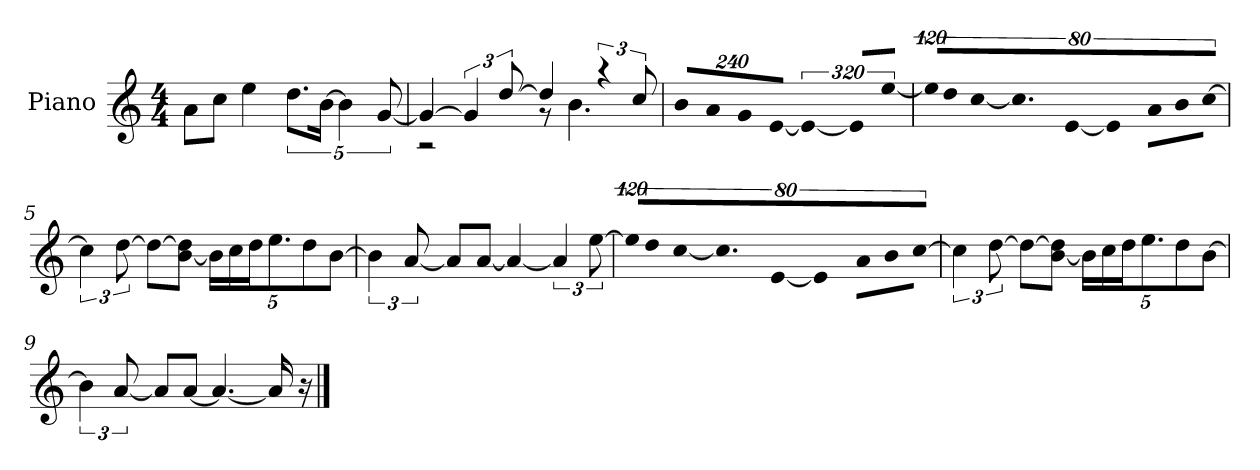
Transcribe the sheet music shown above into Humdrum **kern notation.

**kern
*part1
*staff1
*I"Piano
*I'P-no
*clefG2
*k[]
*M4/4
*MM90
=1
8a\L
8cc\J
4ee\
10.dd\L
[20b\Jk
5b\]
[10g/
=2
*^
4g/_	2r
6g/]	.
[12dd/	.
4dd/]	8r
.	4.b\
6r	.
12cc/	.
*v	*v
=3
!LO:N:vis=8
960%137b/L
!LO:N:vis=8
960%137a/
!LO:N:vis=8
960%137g/
!LO:N:vis=8
[960%137e/J
!LO:N:vis=4
640%183e/_
!LO:N:vis=16
1920%137e/LL]
!LO:N:vis=16
[1920%137ee/JJ
=4
!LO:N:vis=16
1920%107ee/KL]
!LO:N:vis=8
640%71dd/
!LO:N:vis=16
[1920%107cc/K
9.cc/]
!LO:N:vis=16
[1920%107e/Jk
!LO:N:vis=4
1920%427e/]
!LO:N:vis=8
640%71a\L
!LO:N:vis=8
640%71b\
!LO:N:vis=8
[640%71cc\J
!!LO:LB:g=z
=5
6cc\]
[12dd\
8dd\L_
[8b\ 8dd\]J
*Xbrackettup
20b\LL]
20cc\
20dd\J
10.ee\
10dd\
[10b\J
=6
*brackettup
6b\]
[12a/
8a/L]
[8a/J
4a/_
6a/]
[12ee\
=7
!LO:N:vis=16
1920%107ee/KL]
!LO:N:vis=8
640%71dd/
!LO:N:vis=16
[1920%107cc/K
9.cc/]
!LO:N:vis=16
[1920%107e/Jk
!LO:N:vis=4
1920%427e/]
!LO:N:vis=8
640%71a\L
!LO:N:vis=8
640%71b\
!LO:N:vis=8
[640%71cc\J
=8
6cc\]
[12dd\
8dd\L_
[8b\ 8dd\]J
*Xbrackettup
20b\LL]
20cc\
20dd\J
10.ee\
10dd\
[10b\J
!!LO:LB:g=z
=9
*brackettup
6b\]
[12a/
8a/L]
[8a/J
4.a/_
16a/]
16r
==
*-
